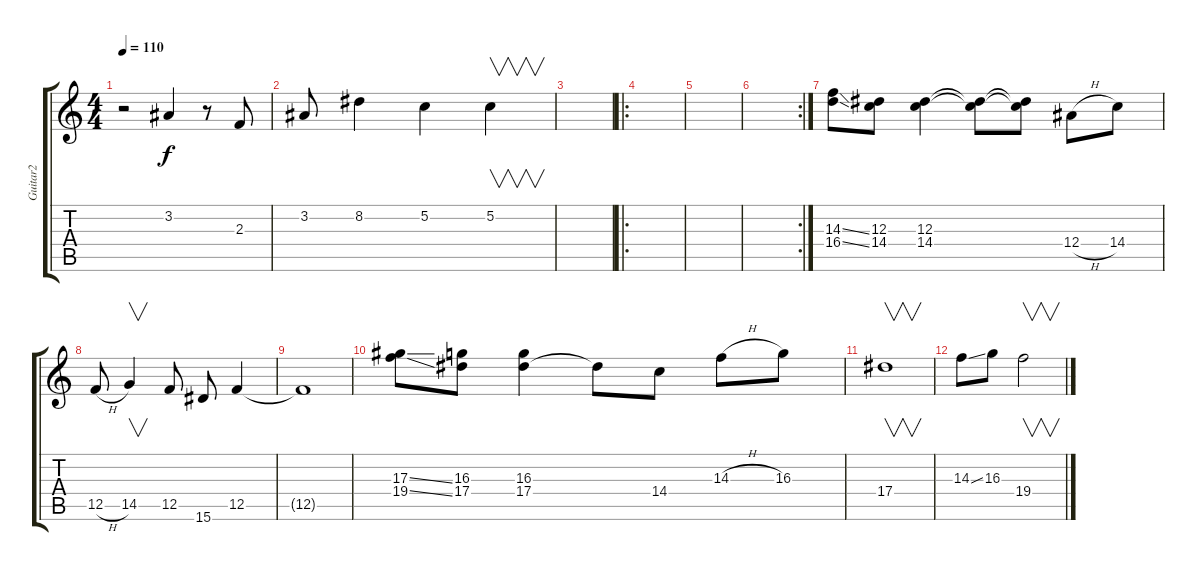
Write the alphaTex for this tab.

\track ("Guitar2" "Guitar2") {instrument acousticguitarnylon}
\staff {score tabs}
\tuning (C4 G3 Eb3 Bb2 F2 C2) {hide}
\ts (4 4)
\tempo 110
\clef g2
\ks c
r.2{dy f} 3.2.4 r.8 2.3.8 |
3.2.8 8.2.4 5.2.4 5.2.4{v} |
|
\ro
|
|
\rc 2
|
(14.3{ss} 16.4{ss}).8 (12.3 14.4).8 (12.3 14.4).4 (12.3{t} 14.4{t}).8 (12.3{t} 14.4{t}).8 12.4{h}.8 14.4.8 |
12.5{h}.8 14.5.4{v} 12.5.8 15.6.8 12.5.4 |
12.5{t}.1 |
(17.3{ss} 19.4{ss}).8 (16.3 17.4).8 (16.3 17.4).4 17.4{t}.8 14.4.8 14.3{h}.8 16.3.8 |
17.4.1{v} |
14.3{ss}.8 16.3.8 19.4.2{v}
